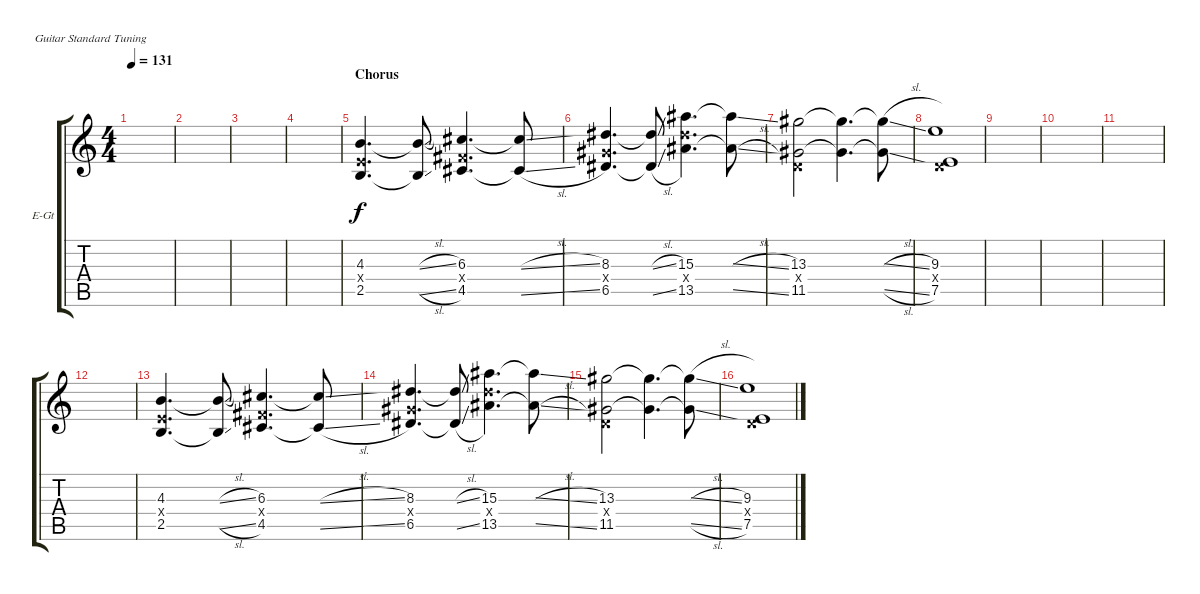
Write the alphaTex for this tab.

\defaultSystemsLayout 4
\bracketExtendMode groupsimilarinstruments
\firstSystemTrackNameOrientation horizontal
\otherSystemsTrackNameOrientation horizontal
\track ("Guitar 7 (Dist)" "E-Gt") {instrument distortionguitar}
\staff {score tabs}
\tuning (E4 B3 G3 D3 A2 E2)
\ts (4 4)
\tempo 131
\clef g2
\scale
0.333333
\ks c
|
\scale
0.333333 |
\scale
0.333333 |
\scale
0.333333 |
\section ("" "Chorus")
\scale
0.333333 (4.3 2.4{x} 2.5).4{d} (2.5{sl t} 4.3{sl t}).8 (4.5 4.4{x} 6.3).4{d} (6.3{sl t} 4.5{sl t}).8 |
\scale
0.333333 (8.3 6.4{x} 6.5).4{d} (8.3{sl t} 6.5{sl t}).8 (15.3 13.4{x} 13.5).4{d} (15.3{sl t} 13.5{sl t}).8 |
\scale
0.333333 (11.5 13.3 0.4{x}).2 (13.3{t} 11.5{t}).4{d} (11.5{sl t} 13.3{sl t}).8 |
\scale
0.333333 (7.5 0.4{x} 9.3).1 |
\scale
0.333333 |
\scale
0.333333 |
\scale
0.333333 |
\scale
0.333333 |
\scale
0.333333 (4.3 2.4{x} 2.5).4{d} (2.5{sl t} 4.3{sl t}).8 (4.5 4.4{x} 6.3).4{d} (6.3{sl t} 4.5{sl t}).8 |
\scale
0.333333 (8.3 6.4{x} 6.5).4{d} (8.3{sl t} 6.5{sl t}).8 (15.3 13.4{x} 13.5).4{d} (15.3{sl t} 13.5{sl t}).8 |
\scale
0.333333 (11.5 13.3 0.4{x}).2 (13.3{t} 11.5{t}).4{d} (11.5{sl t} 13.3{sl t}).8 |
\scale
0.333333 (7.5 0.4{x} 9.3).1
